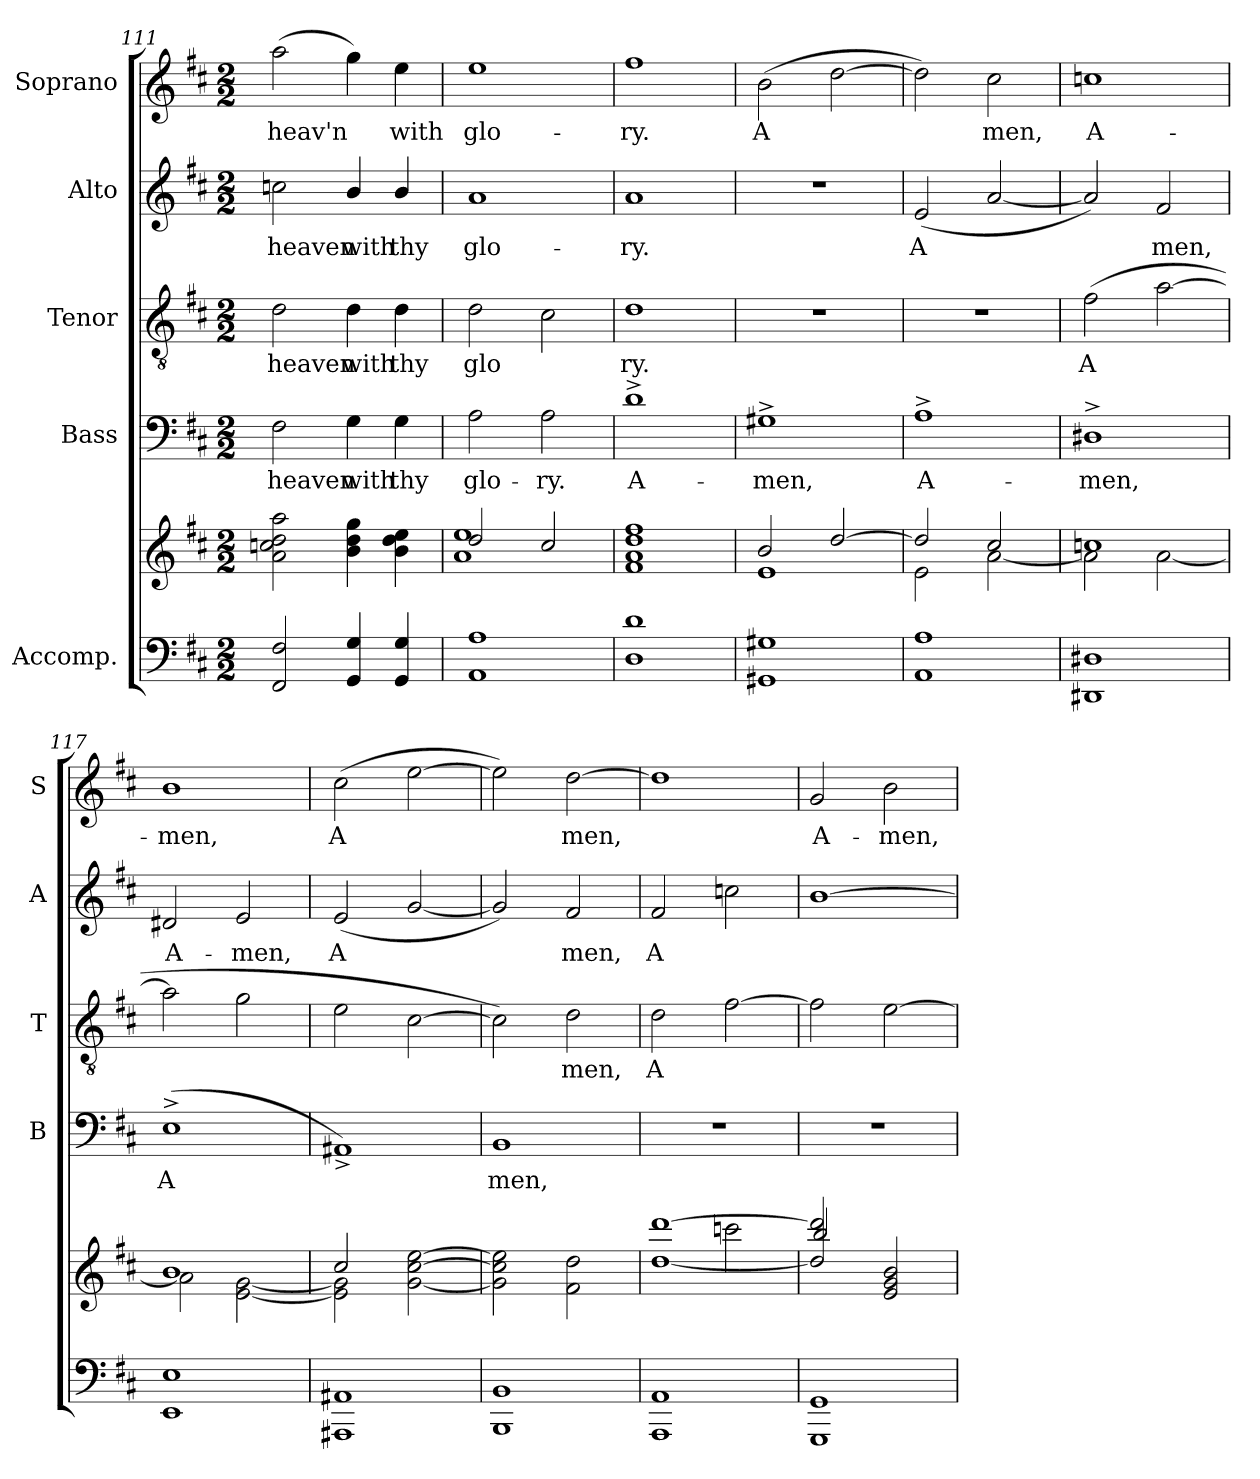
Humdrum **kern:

**kern	**kern	**kern	**text	**kern	**text	**kern	**text	**kern	**text
*part5	*part5	*part4	*part4	*part3	*part3	*part2	*part2	*part1	*part1
*staff6	*staff5	*staff4	*staff4	*staff3	*staff3	*staff2	*staff2	*staff1	*staff1
*I"Accomp.	*	*I"Bass	*	*I"Tenor	*	*I"Alto	*	*I"Soprano	*
*	*	*I'B	*	*I'T	*	*I'A	*	*I'S	*
*clefF4	*clefG2	*clefF4	*	*clefGv2	*	*clefG2	*	*clefG2	*
*k[f#c#]	*k[f#c#]	*k[f#c#]	*	*k[f#c#]	*	*k[f#c#]	*	*k[f#c#]	*
*D:	*D:	*D:	*	*D:	*	*D:	*	*D:	*
*M2/2	*M2/2	*M2/2	*	*M2/2	*	*M2/2	*	*M2/2	*
=111	=111	=111	=111	=111	=111	=111	=111	=111	=111
*	*^	*	*	*	*	*	*	*	*
!	!	!	!	!LO:LY:b	!	!LO:LY:b	!	!LO:LY:b	!	!LO:LY:b
2FF#/ 2F#/	1ryy	2a\ 2ccn\ 2dd\ 2aa\	2F#\	heaven	2d\	heaven	2ccn\	heaven	(>2aa\	heav'n
!	!	!	!	!LO:LY:b	!	!LO:LY:b	!	!LO:LY:b	!	!
4GG/ 4G/	.	4b\ 4dd\ 4gg\	4G\	with	4d\	with	4b/	with	4gg\)	.
!	!	!	!	!LO:LY:b	!	!LO:LY:b	!	!LO:LY:b	!	!LO:LY:b
4GG/ 4G/	.	4b\ 4dd\ 4ee\	4G\	thy	4d\	thy	4b/	thy	4ee\	with
!!LO:LB:g=z
=112	=112	=112	=112	=112	=112	=112	=112	=112	=112	=112
!	!	!	!	!LO:LY:b	!	!LO:LY:b	!	!LO:LY:b	!	!LO:LY:b
1AA 1A	2dd/	1a 1ee	2A\	glo-	2d\	glo­	1a	glo-	1ee	glo-
!	!	!	!	!LO:LY:b	!	!	!	!	!	!
.	2cc#i/	.	2A\	-ry.	2c#\	.	.	.	.	.
=113	=113	=113	=113	=113	=113	=113	=113	=113	=113	=113
!	!	!	!	!LO:LY:b	!	!LO:LY:b	!	!LO:LY:b	!	!LO:LY:b
1D 1d	1ryy	1f# 1a 1dd 1ff#	1d^	A-	1d	ry.	1a	-ry.	1ff#	-ry.
=114	=114	=114	=114	=114	=114	=114	=114	=114	=114	=114
!	!	!	!	!LO:LY:b	!	!	!	!	!	!LO:LY:b
1GG#X 1G#X	2b/	1e	1G#X^	-men,	1r	.	1r	.	(>2b\	A­
.	[2dd/	.	.	.	.	.	.	.	[2dd\	.
=115	=115	=115	=115	=115	=115	=115	=115	=115	=115	=115
!	!	!	!	!LO:LY:b	!	!	!	!LO:LY:b	!	!
1AA 1A	2dd/]	2e\	1A^	A-	1r	.	(2e/	A­	2dd\])	.
!	!	!	!	!	!	!	!	!	!	!LO:LY:b
.	2cc#/	[2a\	.	.	.	.	[2a/	.	2cc#\	men,
=116	=116	=116	=116	=116	=116	=116	=116	=116	=116	=116
!	!	!	!	!LO:LY:b	!	!LO:LY:b	!	!	!	!LO:LY:b
1DD#X 1D#X	1ccn	2a\]	1D#X^	-men,	(>2f#\	A­	2a/])	.	1ccn	A-
!	!	!	!	!	!	!	!	!LO:LY:b	!	!
.	.	[2a\	.	.	[2a\	.	2f#/	men,	.	.
=117	=117	=117	=117	=117	=117	=117	=117	=117	=117	=117
!	!	!	!	!LO:LY:b	!	!	!	!LO:LY:b	!	!LO:LY:b
1EE 1E	1b	2a\]	(1E^	A­	2a\]	.	2d#X/	A-	1b	-men,
!	!	!	!	!	!	!	!	!LO:LY:b	!	!
.	.	[2e\ [2g\	.	.	2g\	.	2e/	-men,	.	.
=118	=118	=118	=118	=118	=118	=118	=118	=118	=118	=118
!	!	!	!	!	!	!	!	!LO:LY:b	!	!LO:LY:b
1AAA#X 1AA#X	2cc#i/	2e\] 2g\]	1AA#X^)	.	2e\	.	(2e/	A­	(>2cc#\	A­
.	2ryy	[2g\ [2cc#\ [2ee\	.	.	[2c#\	.	[2g/	.	[2ee\	.
=119	=119	=119	=119	=119	=119	=119	=119	=119	=119	=119
!	!	!	!	!LO:LY:b	!	!	!	!	!	!
1BBB 1BB	1ryy	2g\] 2cc#\] 2ee\]	1BB	men,	2c#\])	.	2g/])	.	2ee\])	.
!	!	!	!	!	!	!LO:LY:b	!	!LO:LY:b	!	!LO:LY:b
.	.	2f#\ 2dd\	.	.	2d\	men,	2f#/	men,	[2dd\	men,
=120	=120	=120	=120	=120	=120	=120	=120	=120	=120	=120
!	!	!	!	!	!	!LO:LY:b	!	!LO:LY:b	!	!
1AAA 1AA	[1dd [1ddd	2ryy	1r	.	2d\	A­	2f#/	A­	1dd]	.
.	.	2cccn\	.	.	[2f#\	.	2ccn\	.	.	.
=121	=121	=121	=121	=121	=121	=121	=121	=121	=121	=121
!	!	!	!	!	!	!	!	!	!	!LO:LY:b
1GGG 1GG	2dd/] 2ddd/]	2bb/	1r	.	2f#\]	.	[1b	.	2g/	A-
!	!	!	!	!	!	!	!	!	!	!LO:LY:b
.	2e/ 2g/ 2b/	2ryy	.	.	[2e\	.	.	.	2b\	-men,
*	*v	*v	*	*	*	*	*	*	*	*
=	=	=	=	=	=	=	=	=	=
*-	*-	*-	*-	*-	*-	*-	*-	*-	*-
